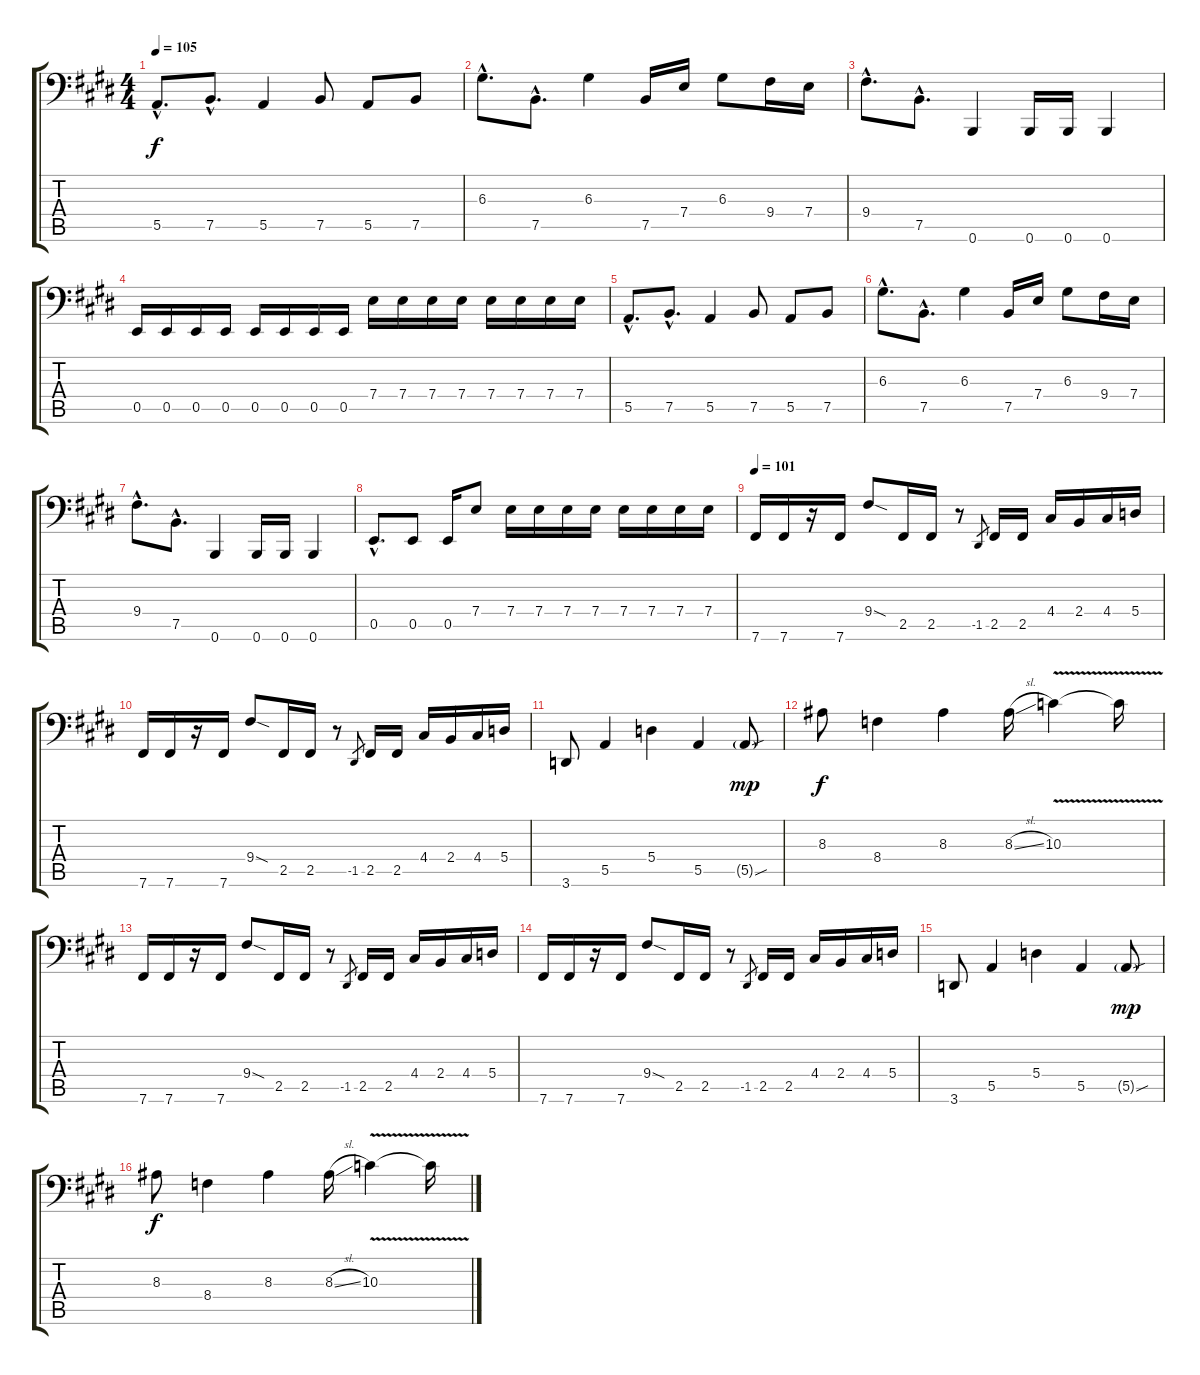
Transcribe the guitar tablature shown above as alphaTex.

\track "" {instrument electricbassfinger}
\staff {score tabs}
\tuning (C3 G2 D2 A1 E1 B0) {hide}
\ts (4 4)
\tempo 105
\clef f4
\ks e
5.5{hac}.8{d dy f} 7.5{hac}.8{d} 5.5.4 7.5.8 5.5.8 7.5.8 |
6.3{hac}.8{d} 7.5{hac}.8{d} 6.3.4 7.5.16 7.4.16 6.3.8 9.4.16 7.4.16 |
9.4{hac}.8{d} 7.5{hac}.8{d} 0.6.4 0.6.16 0.6.16 0.6.4 |
0.5.16 0.5.16 0.5.16 0.5.16 0.5.16 0.5.16 0.5.16 0.5.16 7.4.16 7.4.16 7.4.16 7.4.16 7.4.16 7.4.16 7.4.16 7.4.16 |
5.5{hac}.8{d} 7.5{hac}.8{d} 5.5.4 7.5.8 5.5.8 7.5.8 |
6.3{hac}.8{d} 7.5{hac}.8{d} 6.3.4 7.5.16 7.4.16 6.3.8 9.4.16 7.4.16 |
9.4{hac}.8{d} 7.5{hac}.8{d} 0.6.4 0.6.16 0.6.16 0.6.4 |
0.5{hac}.8{d} 0.5.8 0.5.16 7.4.8 7.4.16 7.4.16 7.4.16 7.4.16 7.4.16 7.4.16 7.4.16 7.4.16 |
\tempo 101
7.6.16 7.6.16 r.16 7.6.16 9.4{sod}.8 2.5.16 2.5.16 r.8 -1.5.8{gr} 2.5.16 2.5.16 4.4.16 2.4.16 4.4.16 5.4.16 |
7.6.16 7.6.16 r.16 7.6.16 9.4{sod}.8 2.5.16 2.5.16 r.8 -1.5.8{gr} 2.5.16 2.5.16 4.4.16 2.4.16 4.4.16 5.4.16 |
3.6.8 5.5.4 5.4.4 5.5.4 5.5{sou g}.8{dy mp} |
8.3.8{dy f} 8.4.4 8.3.4 8.3{sl}.16 10.3{v}.4 10.3{t}.16 |
7.6.16 7.6.16 r.16 7.6.16 9.4{sod}.8 2.5.16 2.5.16 r.8 -1.5.8{gr} 2.5.16 2.5.16 4.4.16 2.4.16 4.4.16 5.4.16 |
7.6.16 7.6.16 r.16 7.6.16 9.4{sod}.8 2.5.16 2.5.16 r.8 -1.5.8{gr} 2.5.16 2.5.16 4.4.16 2.4.16 4.4.16 5.4.16 |
3.6.8 5.5.4 5.4.4 5.5.4 5.5{sou g}.8{dy mp} |
8.3.8{dy f} 8.4.4 8.3.4 8.3{sl}.16 10.3{v}.4 10.3{t}.16
